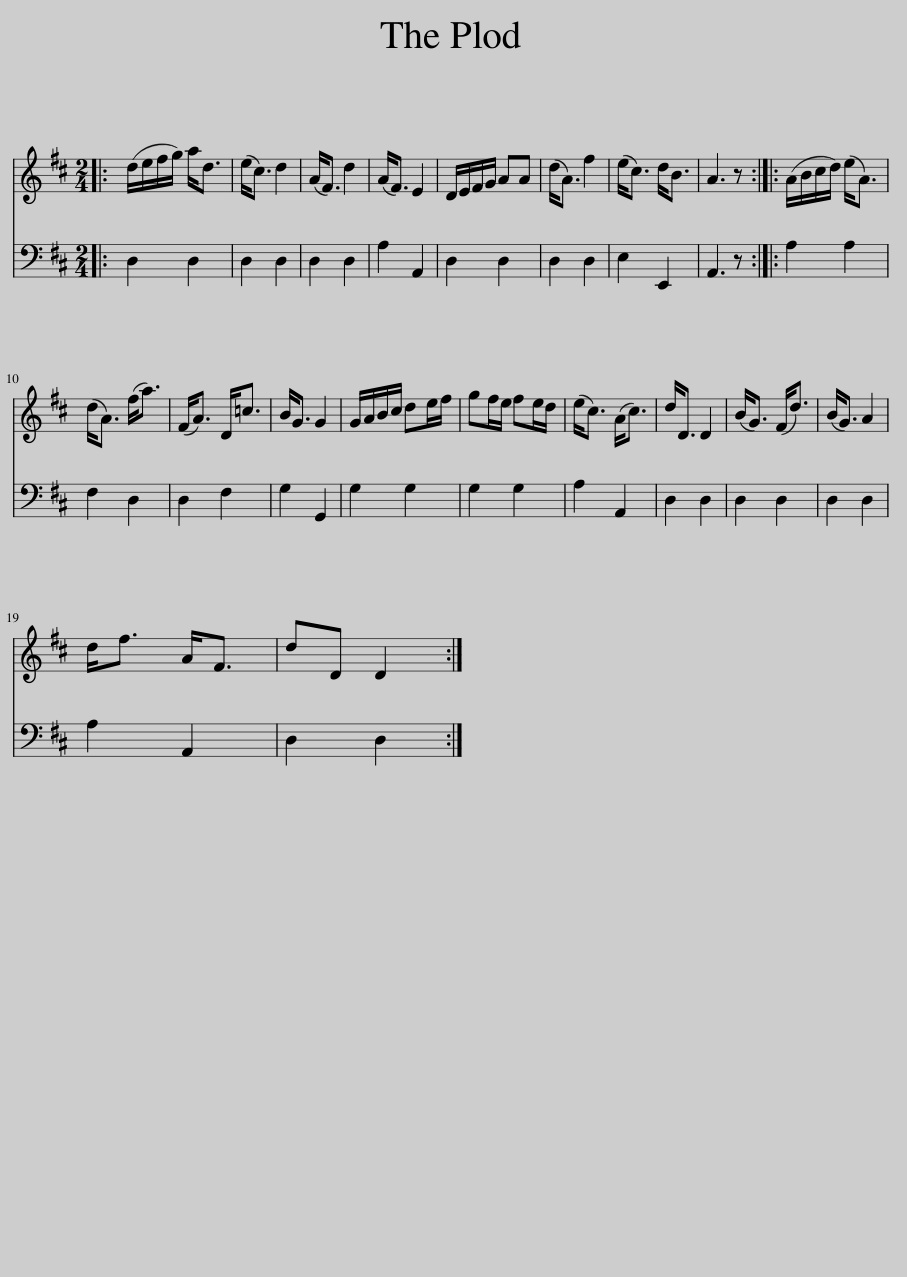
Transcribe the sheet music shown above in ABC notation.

X:1
%%score 1 2
L:1/8
M:2/4
I:linebreak $
K:D
V:1 treble
V:2 bass
V:1
|: (d/e/f/g/) a<d | (e<c) d2 | (A<F) d2 | (A<F) E2 | D/E/F/G/ AA | %5
 (d<A) f2 | (e<c) d<B | A3 z :: (A/B/c/d/) (e<A) |$ (d<A) (f<a) | %10
 (F<A) D<=c | B<G G2 | G/A/B/c/ de/f/ | gf/e/ fe/d/ | (e<c) (A<c) | %15
 d<D D2 | (B<G) (F<d) | (B<G) A2 |$ d<f A<F | dD D2 :| %20
V:2
|: D,2 D,2 | D,2 D,2 | D,2 D,2 | A,2 A,,2 | D,2 D,2 | %5
 D,2 D,2 | E,2 E,,2 | A,,3 z :: A,2 A,2 |$ F,2 D,2 | %10
 D,2 F,2 | G,2 G,,2 | G,2 G,2 | G,2 G,2 | A,2 A,,2 | %15
 D,2 D,2 | D,2 D,2 | D,2 D,2 |$ A,2 A,,2 | D,2 D,2 :| %20
